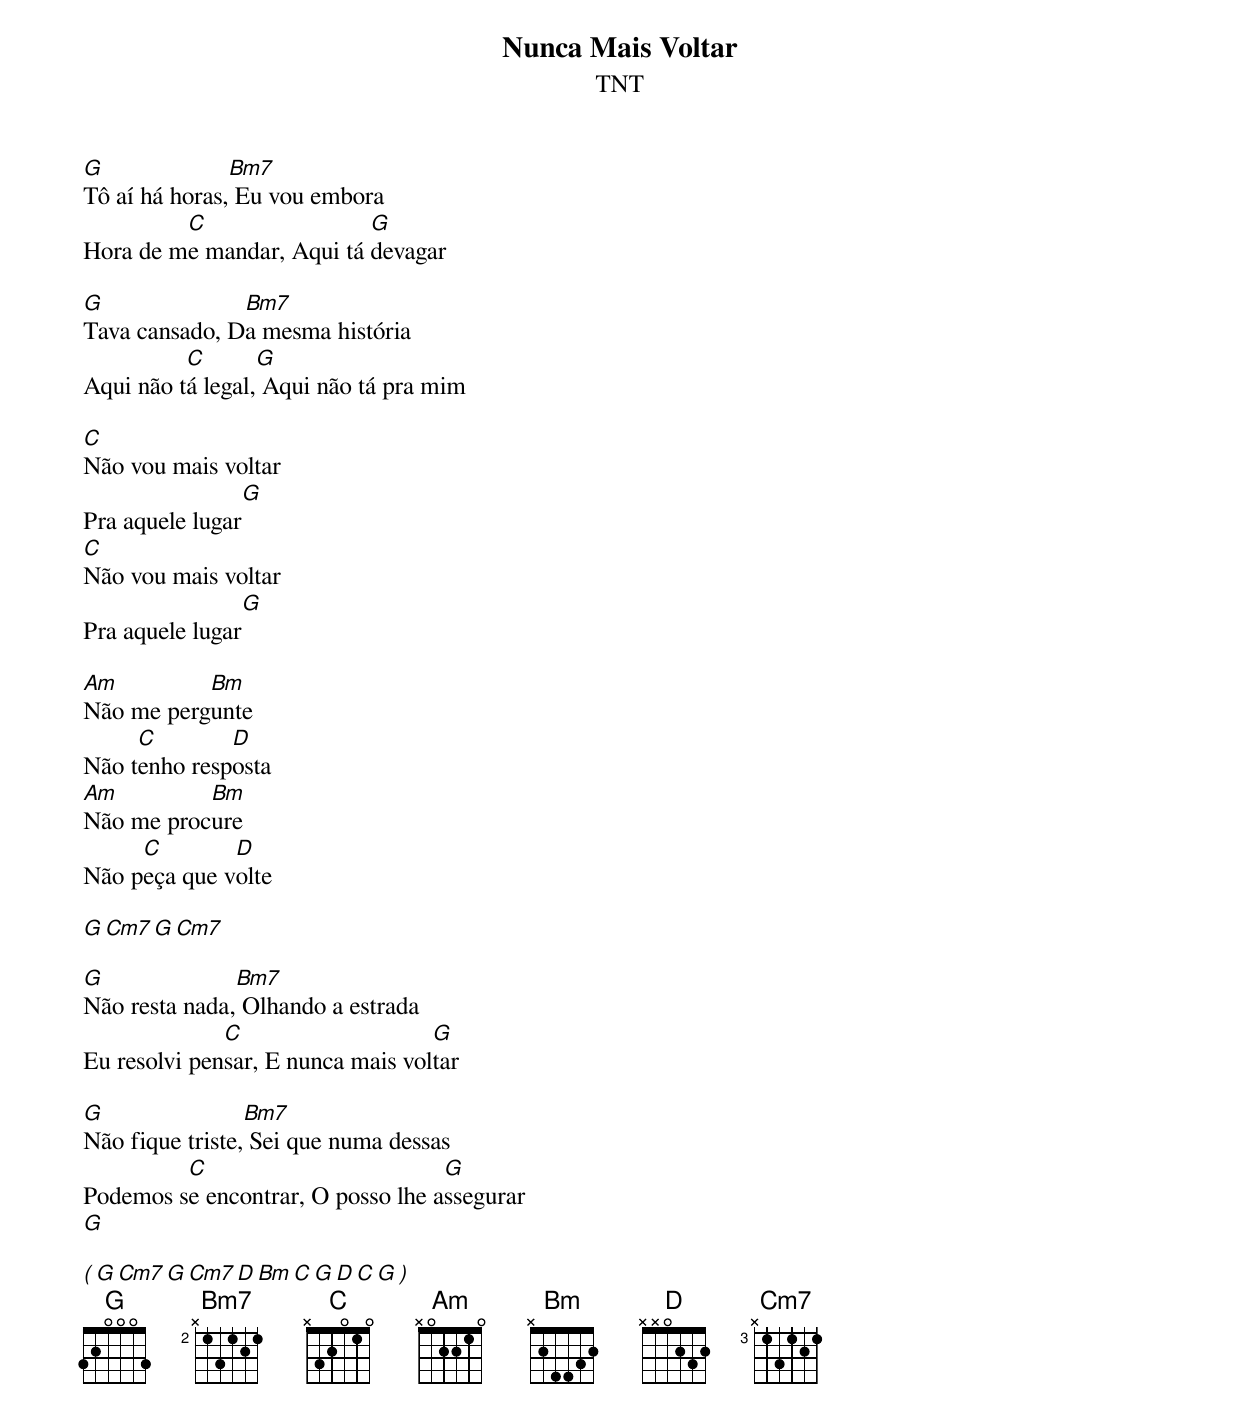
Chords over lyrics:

Nunca Mais Voltar
TNT

G              Bm7
Tô aí há horas, Eu vou embora
         C                 G
Hora de me mandar, Aqui tá devagar

G              Bm7
Tava cansado, Da mesma história
          C       G
Aqui não tá legal, Aqui não tá pra mim

C
Não vou mais voltar
                   G
Pra aquele lugar
C
Não vou mais voltar
                   G
Pra aquele lugar

Am         Bm
Não me pergunte
     C        D
Não tenho resposta
Am         Bm
Não me procure
     C        D
Não peça que volte

G  Cm7  G  Cm7

G              Bm7
Não resta nada, Olhando a estrada
              C                    G
Eu resolvi pensar, E nunca mais voltar

G                Bm7
Não fique triste, Sei que numa dessas
         C                         G
Podemos se encontrar, O posso lhe assegurar
              G

( G  Cm7 G  Cm7  D  Bm  C  G  D C  G )
